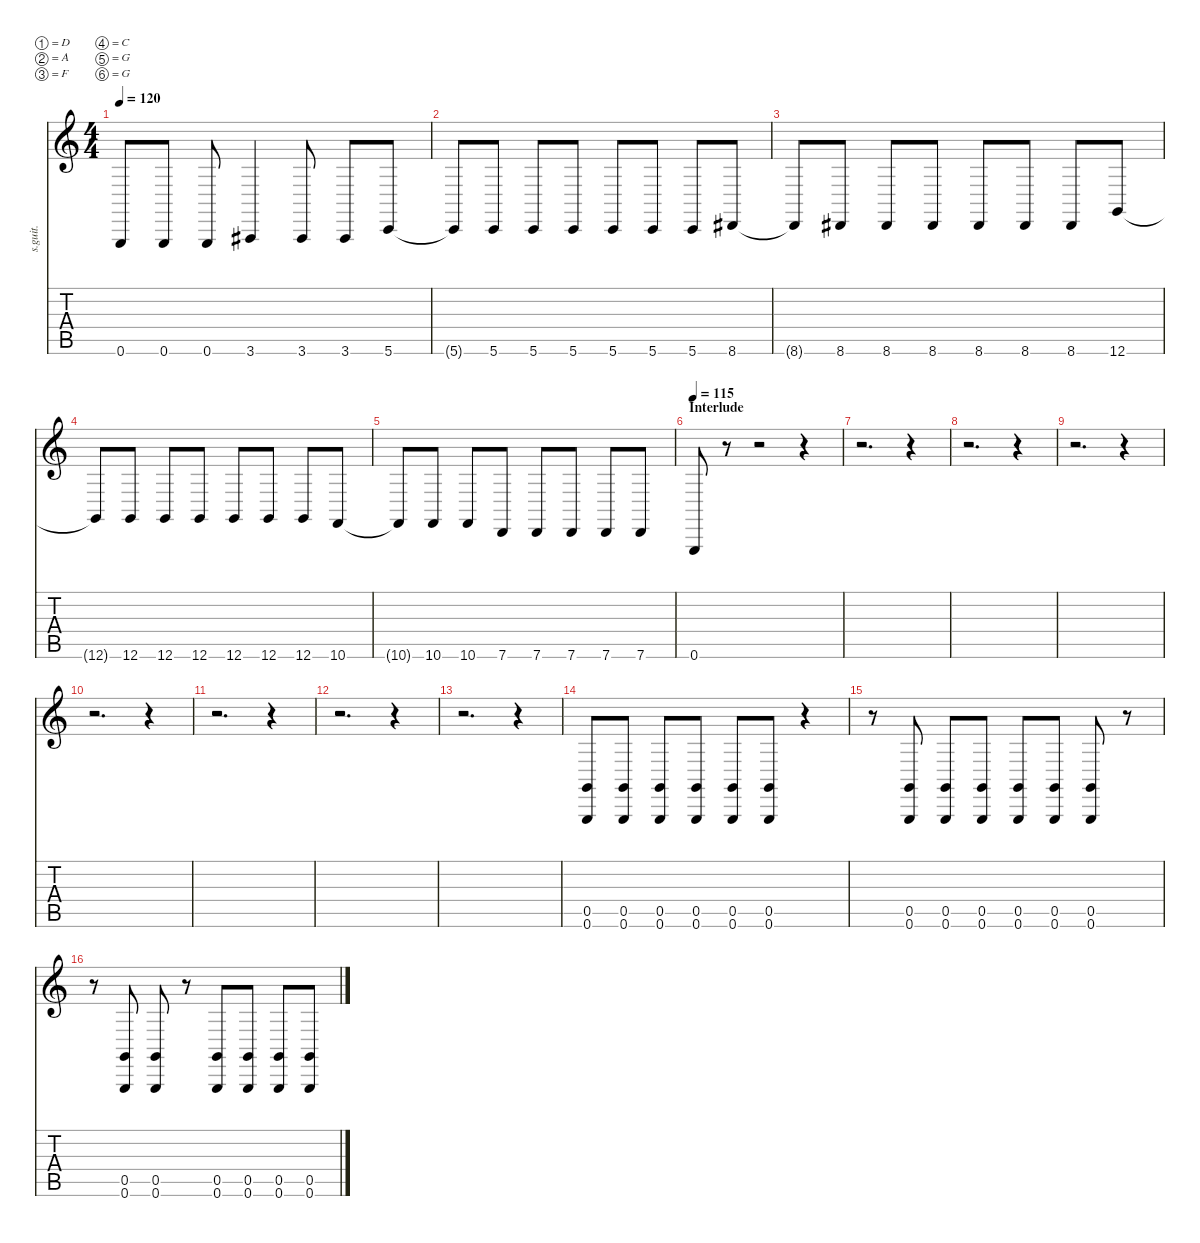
\defaultSystemsLayout 4
\hideDynamics
\bracketExtendMode nobrackets
\track ("Bass" "s.guit.") {instrument electricbasspick}
\staff {score tabs}
\tuning (D3 A2 F2 C2 G1 G0)
\ts (4 4)
\tempo 120
\clef g2
\ks c
0.6{t}.8{lyrics (0 "") lyrics (1 "") lyrics (2 "") lyrics (3 "") lyrics (4 "") dy f} 0.6.8{lyrics (0 "") lyrics (1 "") lyrics (2 "") lyrics (3 "") lyrics (4 "")} 0.6.8{lyrics (0 "") lyrics (1 "") lyrics (2 "") lyrics (3 "") lyrics (4 "")} 3.6{acc #}.4{lyrics (0 "") lyrics (1 "") lyrics (2 "") lyrics (3 "") lyrics (4 "")} 3.6{acc #}.8{lyrics (0 "") lyrics (1 "") lyrics (2 "") lyrics (3 "") lyrics (4 "")} 3.6{acc #}.8{lyrics (0 "") lyrics (1 "") lyrics (2 "") lyrics (3 "") lyrics (4 "")} 5.6.8{lyrics (0 "") lyrics (1 "") lyrics (2 "") lyrics (3 "") lyrics (4 "")} |
5.6{t}.8{lyrics (0 "") lyrics (1 "") lyrics (2 "") lyrics (3 "") lyrics (4 "")} 5.6.8{lyrics (0 "") lyrics (1 "") lyrics (2 "") lyrics (3 "") lyrics (4 "")} 5.6.8{lyrics (0 "") lyrics (1 "") lyrics (2 "") lyrics (3 "") lyrics (4 "")} 5.6.8{lyrics (0 "") lyrics (1 "") lyrics (2 "") lyrics (3 "") lyrics (4 "")} 5.6.8{lyrics (0 "") lyrics (1 "") lyrics (2 "") lyrics (3 "") lyrics (4 "")} 5.6.8{lyrics (0 "") lyrics (1 "") lyrics (2 "") lyrics (3 "") lyrics (4 "")} 5.6.8{lyrics (0 "") lyrics (1 "") lyrics (2 "") lyrics (3 "") lyrics (4 "")} 8.6{acc #}.8{lyrics (0 "") lyrics (1 "") lyrics (2 "") lyrics (3 "") lyrics (4 "")} |
8.6{t acc #}.8{lyrics (0 "") lyrics (1 "") lyrics (2 "") lyrics (3 "") lyrics (4 "")} 8.6{acc #}.8{lyrics (0 "") lyrics (1 "") lyrics (2 "") lyrics (3 "") lyrics (4 "")} 8.6{acc #}.8{lyrics (0 "") lyrics (1 "") lyrics (2 "") lyrics (3 "") lyrics (4 "")} 8.6{acc #}.8{lyrics (0 "") lyrics (1 "") lyrics (2 "") lyrics (3 "") lyrics (4 "")} 8.6{acc #}.8{lyrics (0 "") lyrics (1 "") lyrics (2 "") lyrics (3 "") lyrics (4 "")} 8.6{acc #}.8{lyrics (0 "") lyrics (1 "") lyrics (2 "") lyrics (3 "") lyrics (4 "")} 8.6{acc #}.8{lyrics (0 "") lyrics (1 "") lyrics (2 "") lyrics (3 "") lyrics (4 "")} 12.6.8{lyrics (0 "") lyrics (1 "") lyrics (2 "") lyrics (3 "") lyrics (4 "")} |
12.6{t}.8{lyrics (0 "") lyrics (1 "") lyrics (2 "") lyrics (3 "") lyrics (4 "")} 12.6.8{lyrics (0 "") lyrics (1 "") lyrics (2 "") lyrics (3 "") lyrics (4 "")} 12.6.8{lyrics (0 "") lyrics (1 "") lyrics (2 "") lyrics (3 "") lyrics (4 "")} 12.6.8{lyrics (0 "") lyrics (1 "") lyrics (2 "") lyrics (3 "") lyrics (4 "")} 12.6.8{lyrics (0 "") lyrics (1 "") lyrics (2 "") lyrics (3 "") lyrics (4 "")} 12.6.8{lyrics (0 "") lyrics (1 "") lyrics (2 "") lyrics (3 "") lyrics (4 "")} 12.6.8{lyrics (0 "") lyrics (1 "") lyrics (2 "") lyrics (3 "") lyrics (4 "")} 10.6.8{lyrics (0 "") lyrics (1 "") lyrics (2 "") lyrics (3 "") lyrics (4 "")} |
10.6{t}.8{lyrics (0 "") lyrics (1 "") lyrics (2 "") lyrics (3 "") lyrics (4 "")} 10.6.8{lyrics (0 "") lyrics (1 "") lyrics (2 "") lyrics (3 "") lyrics (4 "")} 10.6.8{lyrics (0 "") lyrics (1 "") lyrics (2 "") lyrics (3 "") lyrics (4 "")} 7.6.8{lyrics (0 "") lyrics (1 "") lyrics (2 "") lyrics (3 "") lyrics (4 "")} 7.6.8{lyrics (0 "") lyrics (1 "") lyrics (2 "") lyrics (3 "") lyrics (4 "")} 7.6.8{lyrics (0 "") lyrics (1 "") lyrics (2 "") lyrics (3 "") lyrics (4 "")} 7.6.8{lyrics (0 "") lyrics (1 "") lyrics (2 "") lyrics (3 "") lyrics (4 "")} 7.6.8{lyrics (0 "") lyrics (1 "") lyrics (2 "") lyrics (3 "") lyrics (4 "")} |
\section ("" "Interlude")
\tempo 115
0.6.8{lyrics (0 "") lyrics (1 "") lyrics (2 "") lyrics (3 "") lyrics (4 "")} r.8 r.2 r.4 |
r.2{d} r.4 |
r.2{d} r.4 |
r.2{d} r.4 |
r.2{d} r.4 |
r.2{d} r.4 |
r.2{d} r.4 |
r.2{d} r.4 |
(0.5 0.6).8{lyrics (0 "") lyrics (1 "") lyrics (2 "") lyrics (3 "") lyrics (4 "")} (0.5 0.6).8{lyrics (0 "") lyrics (1 "") lyrics (2 "") lyrics (3 "") lyrics (4 "")} (0.5 0.6).8{lyrics (0 "") lyrics (1 "") lyrics (2 "") lyrics (3 "") lyrics (4 "")} (0.5 0.6).8{lyrics (0 "") lyrics (1 "") lyrics (2 "") lyrics (3 "") lyrics (4 "")} (0.5 0.6).8{lyrics (0 "") lyrics (1 "") lyrics (2 "") lyrics (3 "") lyrics (4 "")} (0.5 0.6).8{lyrics (0 "") lyrics (1 "") lyrics (2 "") lyrics (3 "") lyrics (4 "")} r.4 |
r.8 (0.5 0.6).8{lyrics (0 "") lyrics (1 "") lyrics (2 "") lyrics (3 "") lyrics (4 "")} (0.5 0.6).8{lyrics (0 "") lyrics (1 "") lyrics (2 "") lyrics (3 "") lyrics (4 "")} (0.5 0.6).8{lyrics (0 "") lyrics (1 "") lyrics (2 "") lyrics (3 "") lyrics (4 "")} (0.5 0.6).8{lyrics (0 "") lyrics (1 "") lyrics (2 "") lyrics (3 "") lyrics (4 "")} (0.5 0.6).8{lyrics (0 "") lyrics (1 "") lyrics (2 "") lyrics (3 "") lyrics (4 "")} (0.5 0.6).8{lyrics (0 "") lyrics (1 "") lyrics (2 "") lyrics (3 "") lyrics (4 "")} r.8 |
r.8 (0.5 0.6).8{lyrics (0 "") lyrics (1 "") lyrics (2 "") lyrics (3 "") lyrics (4 "")} (0.5 0.6).8{lyrics (0 "") lyrics (1 "") lyrics (2 "") lyrics (3 "") lyrics (4 "")} r.8 (0.5 0.6).8{lyrics (0 "") lyrics (1 "") lyrics (2 "") lyrics (3 "") lyrics (4 "")} (0.5 0.6).8{lyrics (0 "") lyrics (1 "") lyrics (2 "") lyrics (3 "") lyrics (4 "")} (0.5 0.6).8{lyrics (0 "") lyrics (1 "") lyrics (2 "") lyrics (3 "") lyrics (4 "")} (0.5 0.6).8{lyrics (0 "") lyrics (1 "") lyrics (2 "") lyrics (3 "") lyrics (4 "")}
